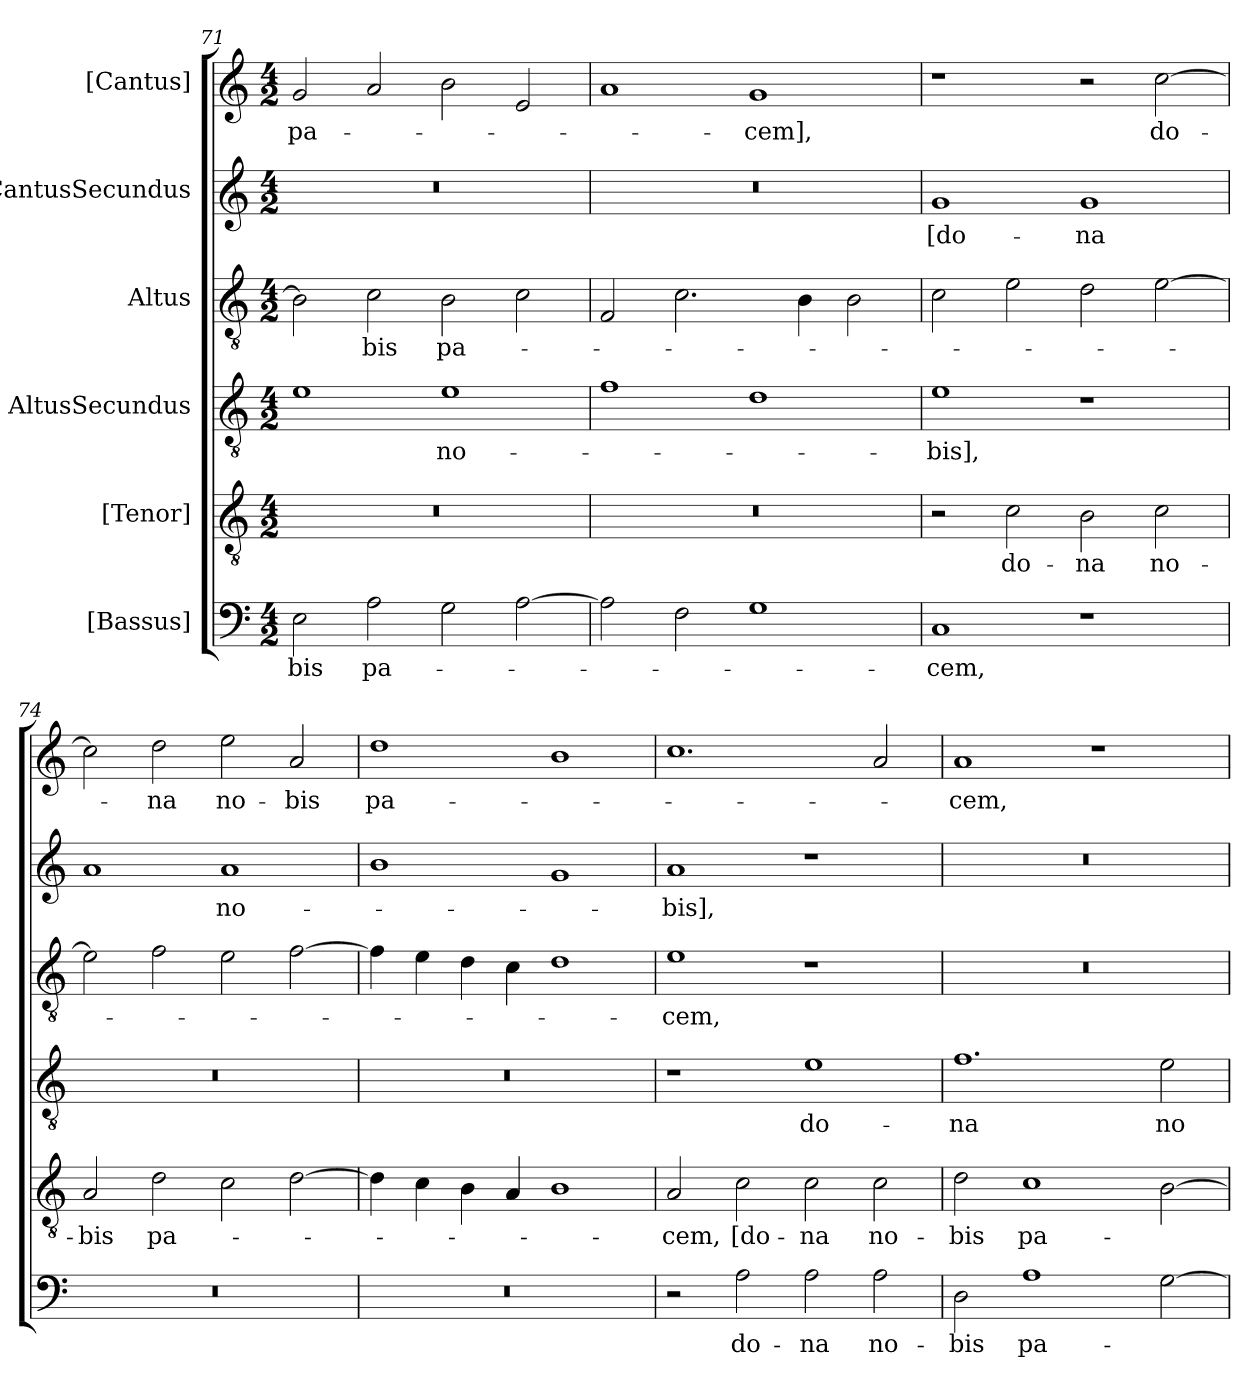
**kern	**text	**kern	**text	**kern	**text	**kern	**text	**kern	**text	**kern	**text
*part6	*part6	*part5	*part5	*part4	*part4	*part3	*part3	*part2	*part2	*part1	*part1
*staff6	*staff6	*staff5	*staff5	*staff4	*staff4	*staff3	*staff3	*staff2	*staff2	*staff1	*staff1
*I"[Bassus]	*	*I"[Tenor]	*	*I"AltusSecundus	*	*I"Altus	*	*I"CantusSecundus	*	*I"[Cantus]	*
*clefF4	*	*clefGv2	*	*clefGv2	*	*clefGv2	*	*clefG2	*	*clefG2	*
*k[]	*	*k[]	*	*k[]	*	*k[]	*	*k[]	*	*k[]	*
*M4/2	*	*M4/2	*	*M4/2	*	*M4/2	*	*M4/2	*	*M4/2	*
=71	=71	=71	=71	=71	=71	=71	=71	=71	=71	=71	=71
2E\	-bis	0r	.	1e\	.	2B\]	.	0r	.	2g/	pa-
2A\	pa-	.	.	.	.	2c\	-bis	.	.	2a/	.
2G\	.	.	.	1e\	no-	2B\	pa-	.	.	2b\	.
[2A\	.	.	.	.	.	2c\	.	.	.	2e/	.
=72	=72	=72	=72	=72	=72	=72	=72	=72	=72	=72	=72
2A\]	.	0r	.	1f\	.	2F/	.	0r	.	1a/	.
2F\	.	.	.	.	.	2.c\	.	.	.	.	.
1G\	.	.	.	1d\	.	.	.	.	.	1g/	-cem],
.	.	.	.	.	.	4B\	.	.	.	.	.
.	.	.	.	.	.	2B\	.	.	.	.	.
=73	=73	=73	=73	=73	=73	=73	=73	=73	=73	=73	=73
1C/	-cem,	2r	.	1e\	-bis],	2c\	.	1g/	[do-	1r	.
.	.	2c\	do-	.	.	2e\	.	.	.	.	.
1r	.	2B\	-na	1r	.	2d\	.	1g/	-na	2r	.
.	.	2c\	no-	.	.	[2e\	.	.	.	[2cc\	do-
=74	=74	=74	=74	=74	=74	=74	=74	=74	=74	=74	=74
0r	.	2A/	-bis	0r	.	2e\]	.	1a/	.	2cc\]	.
.	.	2d\	pa-	.	.	2f\	.	.	.	2dd\	-na
.	.	2c\	.	.	.	2e\	.	1a/	no-	2ee\	no-
.	.	[2d\	.	.	.	[2f\	.	.	.	2a/	-bis
=75	=75	=75	=75	=75	=75	=75	=75	=75	=75	=75	=75
0r	.	4d\]	.	0r	.	4f\]	.	1b\	.	1dd\	pa-
.	.	4c\	.	.	.	4e\	.	.	.	.	.
.	.	4B\	.	.	.	4d\	.	.	.	.	.
.	.	4A/	.	.	.	4c\	.	.	.	.	.
.	.	1B\	.	.	.	1d\	.	1g/	.	1b\	.
=76	=76	=76	=76	=76	=76	=76	=76	=76	=76	=76	=76
2r	.	2A/	-cem,	1r	.	1e\	-cem,	1a/	-bis],	1.cc\	.
2A\	do-	2c\	[do-	.	.	.	.	.	.	.	.
2A\	-na	2c\	-na	1e\	do-	1r	.	1r	.	.	.
2A\	no-	2c\	no-	.	.	.	.	.	.	2a/	.
=77	=77	=77	=77	=77	=77	=77	=77	=77	=77	=77	=77
2D\	-bis	2d\	-bis	1.f\	-na	0r	.	0r	.	1a/	-cem,
1A\	pa-	1c\	pa-	.	.	.	.	.	.	.	.
.	.	.	.	.	.	.	.	.	.	1r	.
[2G\	.	[2B\	.	2e\	no-	.	.	.	.	.	.
=	=	=	=	=	=	=	=	=	=	=	=
*-	*-	*-	*-	*-	*-	*-	*-	*-	*-	*-	*-
